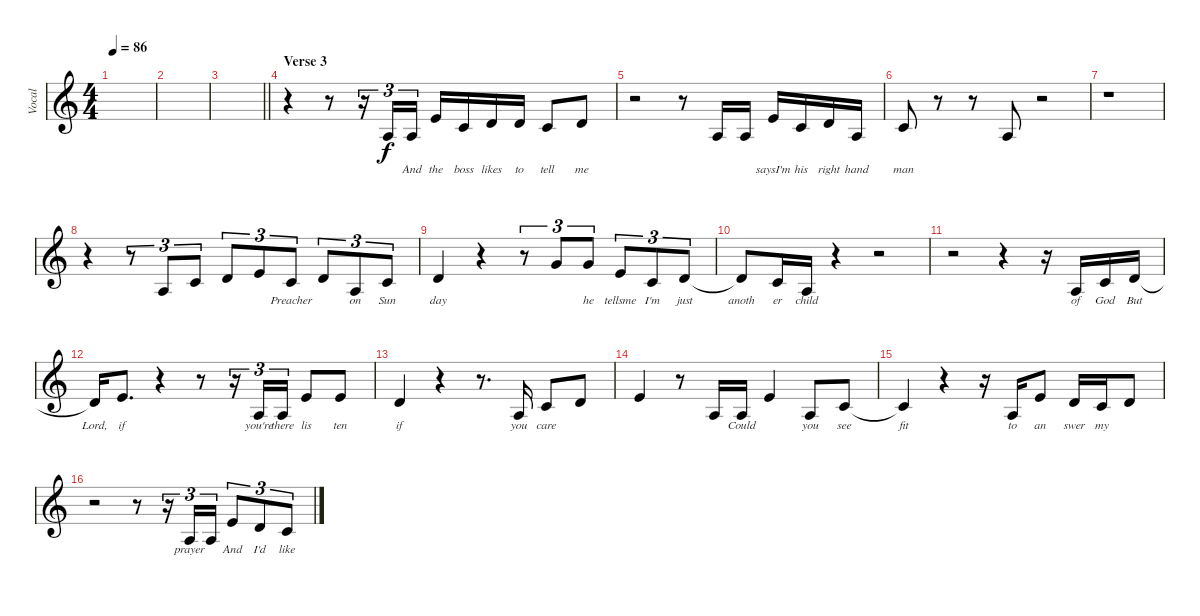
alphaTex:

\track ("Vocal" "Vocal") {instrument flute}
\staff {score}
\tuning (E4 B3 G3 D3 A2 E2) {hide}
\ts (4 4)
\tempo 86
\clef g2
\ks c
|
|
\barLineRight lightlight
|
\section ("" "Verse 3")
r.4 r.8 r.16{tu (3 2)} 2.3.16{tu (3 2) lyrics (0 "") lyrics (1 "") lyrics (2 "") lyrics (3 "") lyrics (4 "")} 2.3.16{tu (3 2) lyrics (0 "And") lyrics (1 "") lyrics (2 "") lyrics (3 "") lyrics (4 "")} 0.1.16{lyrics (0 "the") lyrics (1 "") lyrics (2 "") lyrics (3 "") lyrics (4 "")} 1.2.16{lyrics (0 "boss") lyrics (1 "") lyrics (2 "") lyrics (3 "") lyrics (4 "")} 3.2.16{lyrics (0 "likes") lyrics (1 "") lyrics (2 "") lyrics (3 "") lyrics (4 "")} 3.2.16{lyrics (0 "to") lyrics (1 "") lyrics (2 "") lyrics (3 "") lyrics (4 "")} 1.2.8{lyrics (0 "tell") lyrics (1 "") lyrics (2 "") lyrics (3 "") lyrics (4 "")} 3.2.8{lyrics (0 "me") lyrics (1 "") lyrics (2 "") lyrics (3 "") lyrics (4 "")} |
r.2 r.8 2.3.16{lyrics (0 "") lyrics (1 "") lyrics (2 "") lyrics (3 "") lyrics (4 "")} 2.3.16{lyrics (0 "") lyrics (1 "") lyrics (2 "") lyrics (3 "") lyrics (4 "")} 0.1.16{lyrics (0 "saysI'm") lyrics (1 "") lyrics (2 "") lyrics (3 "") lyrics (4 "")} 1.2.16{lyrics (0 "his") lyrics (1 "") lyrics (2 "") lyrics (3 "") lyrics (4 "")} 3.2.16{lyrics (0 "right") lyrics (1 "") lyrics (2 "") lyrics (3 "") lyrics (4 "")} 2.3.16{lyrics (0 "hand") lyrics (1 "") lyrics (2 "") lyrics (3 "") lyrics (4 "")} |
1.2.8{lyrics (0 "man") lyrics (1 "") lyrics (2 "") lyrics (3 "") lyrics (4 "")} r.8 r.8 2.3.8{lyrics (0 "") lyrics (1 "") lyrics (2 "") lyrics (3 "") lyrics (4 "")} r.2 |
r.1 |
r.4 r.8{tu (3 2)} 2.3.8{tu (3 2) lyrics (0 "") lyrics (1 "") lyrics (2 "") lyrics (3 "") lyrics (4 "")} 1.2.8{tu (3 2) lyrics (0 "") lyrics (1 "") lyrics (2 "") lyrics (3 "") lyrics (4 "")} 3.2.8{tu (3 2) lyrics (0 "") lyrics (1 "") lyrics (2 "") lyrics (3 "") lyrics (4 "")} 0.1.8{tu (3 2) lyrics (0 "") lyrics (1 "") lyrics (2 "") lyrics (3 "") lyrics (4 "")} 1.2.8{tu (3 2) lyrics (0 "Preacher") lyrics (1 "") lyrics (2 "") lyrics (3 "") lyrics (4 "")} 3.2.8{tu (3 2) lyrics (0 "") lyrics (1 "") lyrics (2 "") lyrics (3 "") lyrics (4 "")} 2.3.8{tu (3 2) lyrics (0 "on") lyrics (1 "") lyrics (2 "") lyrics (3 "") lyrics (4 "")} 1.2.8{tu (3 2) lyrics (0 "Sun") lyrics (1 "") lyrics (2 "") lyrics (3 "") lyrics (4 "")} |
3.2.4{lyrics (0 "day") lyrics (1 "") lyrics (2 "") lyrics (3 "") lyrics (4 "")} r.4 r.8{tu (3 2)} 3.1.8{tu (3 2) lyrics (0 "") lyrics (1 "") lyrics (2 "") lyrics (3 "") lyrics (4 "")} 3.1.8{tu (3 2) lyrics (0 "he") lyrics (1 "") lyrics (2 "") lyrics (3 "") lyrics (4 "")} 0.1.8{tu (3 2) lyrics (0 "tellsme") lyrics (1 "") lyrics (2 "") lyrics (3 "") lyrics (4 "")} 1.2.8{tu (3 2) lyrics (0 "I'm") lyrics (1 "") lyrics (2 "") lyrics (3 "") lyrics (4 "")} 3.2.8{tu (3 2) lyrics (0 "just") lyrics (1 "") lyrics (2 "") lyrics (3 "") lyrics (4 "")} |
3.2{t}.8{lyrics (0 "anoth") lyrics (1 "") lyrics (2 "") lyrics (3 "") lyrics (4 "")} 1.2.16{lyrics (0 "er") lyrics (1 "") lyrics (2 "") lyrics (3 "") lyrics (4 "")} 2.3.16{lyrics (0 "child") lyrics (1 "") lyrics (2 "") lyrics (3 "") lyrics (4 "")} r.4 r.2 |
r.2 r.4 r.16 2.3.16{lyrics (0 "of") lyrics (1 "") lyrics (2 "") lyrics (3 "") lyrics (4 "")} 1.2.16{lyrics (0 "God") lyrics (1 "") lyrics (2 "") lyrics (3 "") lyrics (4 "")} 3.2.16{lyrics (0 "But") lyrics (1 "") lyrics (2 "") lyrics (3 "") lyrics (4 "")} |
3.2{t}.16{lyrics (0 "Lord,") lyrics (1 "") lyrics (2 "") lyrics (3 "") lyrics (4 "")} 0.1.8{d lyrics (0 "if") lyrics (1 "") lyrics (2 "") lyrics (3 "") lyrics (4 "")} r.4 r.8 r.16{tu (3 2)} 2.3.16{tu (3 2) lyrics (0 "you're") lyrics (1 "") lyrics (2 "") lyrics (3 "") lyrics (4 "")} 2.3.16{tu (3 2) lyrics (0 "there") lyrics (1 "") lyrics (2 "") lyrics (3 "") lyrics (4 "")} 0.1.8{lyrics (0 "lis") lyrics (1 "") lyrics (2 "") lyrics (3 "") lyrics (4 "")} 0.1.8{lyrics (0 "ten") lyrics (1 "") lyrics (2 "") lyrics (3 "") lyrics (4 "")} |
3.2.4{lyrics (0 "if") lyrics (1 "") lyrics (2 "") lyrics (3 "") lyrics (4 "")} r.4 r.8{d} 2.3.16{lyrics (0 "you") lyrics (1 "") lyrics (2 "") lyrics (3 "") lyrics (4 "")} 1.2.8{lyrics (0 "care") lyrics (1 "") lyrics (2 "") lyrics (3 "") lyrics (4 "")} 3.2.8{lyrics (0 "") lyrics (1 "") lyrics (2 "") lyrics (3 "") lyrics (4 "")} |
0.1.4{lyrics (0 "") lyrics (1 "") lyrics (2 "") lyrics (3 "") lyrics (4 "")} r.8 2.3.16{lyrics (0 "") lyrics (1 "") lyrics (2 "") lyrics (3 "") lyrics (4 "")} 2.3.16{lyrics (0 "Could") lyrics (1 "") lyrics (2 "") lyrics (3 "") lyrics (4 "")} 0.1.4{lyrics (0 "") lyrics (1 "") lyrics (2 "") lyrics (3 "") lyrics (4 "")} 2.3.8{lyrics (0 "you") lyrics (1 "") lyrics (2 "") lyrics (3 "") lyrics (4 "")} 1.2.8{lyrics (0 "see") lyrics (1 "") lyrics (2 "") lyrics (3 "") lyrics (4 "")} |
1.2{t}.4{lyrics (0 "fit") lyrics (1 "") lyrics (2 "") lyrics (3 "") lyrics (4 "")} r.4 r.16 2.3.16{lyrics (0 "to") lyrics (1 "") lyrics (2 "") lyrics (3 "") lyrics (4 "")} 0.1.8{lyrics (0 "an") lyrics (1 "") lyrics (2 "") lyrics (3 "") lyrics (4 "")} 3.2.16{lyrics (0 "swer") lyrics (1 "") lyrics (2 "") lyrics (3 "") lyrics (4 "")} 1.2.16{lyrics (0 "my") lyrics (1 "") lyrics (2 "") lyrics (3 "") lyrics (4 "")} 3.2.8{lyrics (0 "") lyrics (1 "") lyrics (2 "") lyrics (3 "") lyrics (4 "")} |
r.2 r.8 r.16{tu (3 2)} 2.3.16{tu (3 2) lyrics (0 "prayer") lyrics (1 "") lyrics (2 "") lyrics (3 "") lyrics (4 "")} 2.3.16{tu (3 2) lyrics (0 "") lyrics (1 "") lyrics (2 "") lyrics (3 "") lyrics (4 "")} 0.1.8{tu (3 2) lyrics (0 "And") lyrics (1 "") lyrics (2 "") lyrics (3 "") lyrics (4 "")} 3.2.8{tu (3 2) lyrics (0 "I'd") lyrics (1 "") lyrics (2 "") lyrics (3 "") lyrics (4 "")} 1.2.8{tu (3 2) lyrics (0 "like") lyrics (1 "") lyrics (2 "") lyrics (3 "") lyrics (4 "")}
